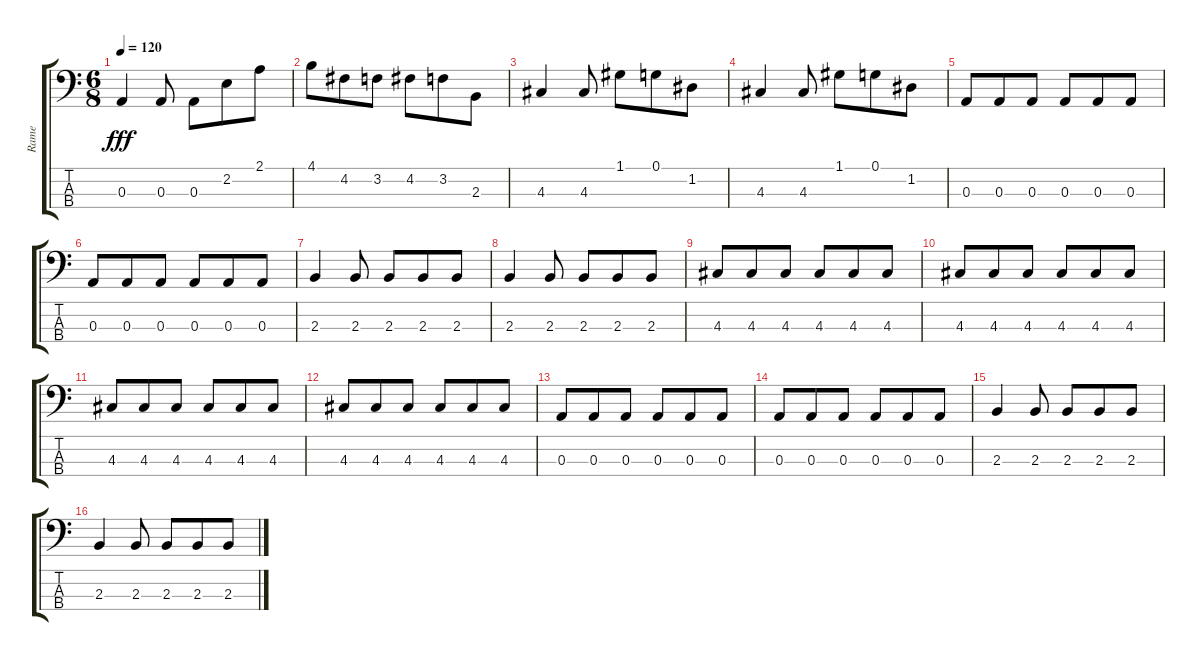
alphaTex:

\track ("Rame" "Rame") {instrument electricbasspick}
\staff {score tabs}
\tuning (G2 D2 A1 E1) {hide}
\ts (6 8)
\tempo 120
\clef f4
\ks c
0.3.4{dy fff} 0.3.8 0.3.8 2.2.8 2.1.8 |
4.1.8 4.2.8 3.2.8 4.2.8 3.2.8 2.3.8 |
4.3.4 4.3.8 1.1.8 0.1.8 1.2.8 |
4.3.4 4.3.8 1.1.8 0.1.8 1.2.8 |
0.3.8 0.3.8 0.3.8 0.3.8 0.3.8 0.3.8 |
0.3.8 0.3.8 0.3.8 0.3.8 0.3.8 0.3.8 |
2.3.4 2.3.8 2.3.8 2.3.8 2.3.8 |
2.3.4 2.3.8 2.3.8 2.3.8 2.3.8 |
4.3.8 4.3.8 4.3.8 4.3.8 4.3.8 4.3.8 |
4.3.8 4.3.8 4.3.8 4.3.8 4.3.8 4.3.8 |
4.3.8 4.3.8 4.3.8 4.3.8 4.3.8 4.3.8 |
4.3.8 4.3.8 4.3.8 4.3.8 4.3.8 4.3.8 |
0.3.8 0.3.8 0.3.8 0.3.8 0.3.8 0.3.8 |
0.3.8 0.3.8 0.3.8 0.3.8 0.3.8 0.3.8 |
2.3.4 2.3.8 2.3.8 2.3.8 2.3.8 |
2.3.4 2.3.8 2.3.8 2.3.8 2.3.8
